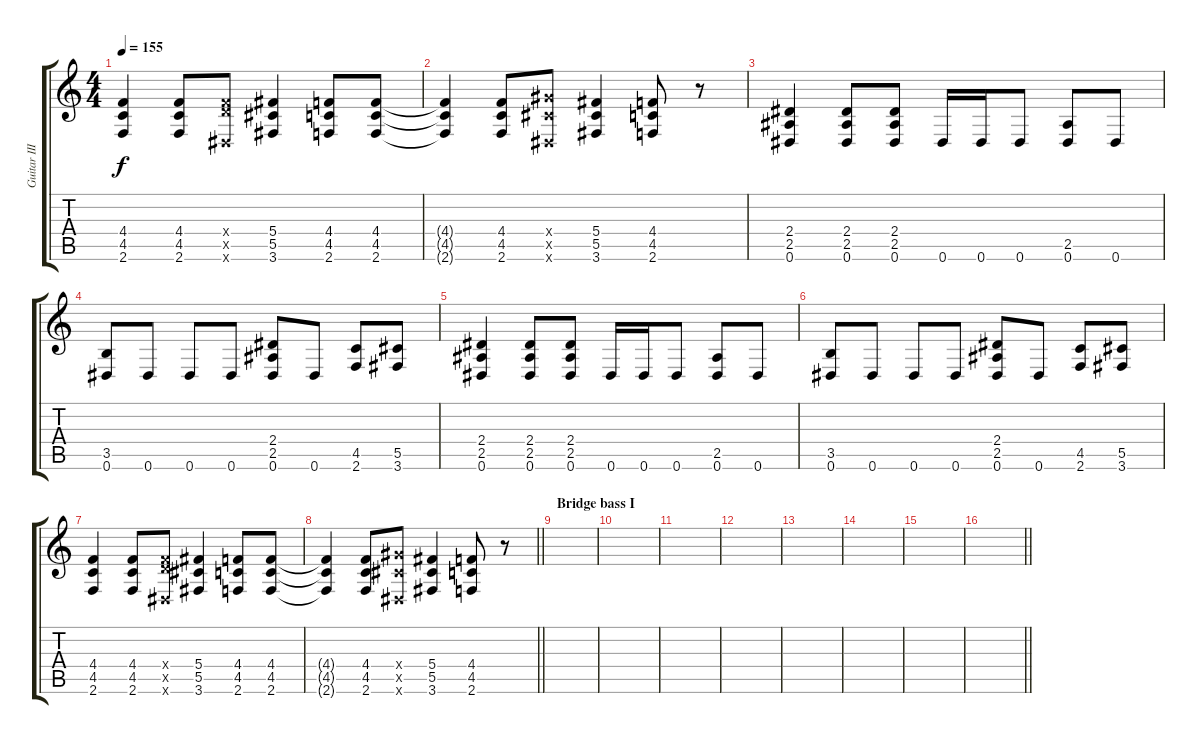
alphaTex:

\track ("Guitar III" "Guitar III") {instrument distortionguitar}
\staff {score tabs}
\tuning (Eb4 Bb3 Gb3 Db3 Ab2 Eb2) {hide}
\ts (4 4)
\tempo 155
\clef g2
\ks c
(4.4 4.5 2.6).4{dy f} (4.4 4.5 2.6).8 (4.4{x} 6.5{x} 0.6{x}).8 (5.4 5.5 3.6).4 (4.4 4.5 2.6).8 (4.4 4.5 2.6).8 |
(4.4{t} 4.5{t} 2.6{t}).4 (4.4 4.5 2.6).8 (7.4{x} 5.5{x} 0.6{x}).8 (5.4 5.5 3.6).4 (4.4 4.5 2.6).8 r.8 |
(2.4 2.5 0.6).4 (2.4 2.5 0.6).8 (2.4 2.5 0.6).8 0.6.16 0.6.16 0.6.8 (2.5 0.6).8 0.6.8 |
(3.5 0.6).8 0.6.8 0.6.8 0.6.8 (2.4 2.5 0.6).8 0.6.8 (4.5 2.6).8 (5.5 3.6).8 |
(2.4 2.5 0.6).4 (2.4 2.5 0.6).8 (2.4 2.5 0.6).8 0.6.16 0.6.16 0.6.8 (2.5 0.6).8 0.6.8 |
(3.5 0.6).8 0.6.8 0.6.8 0.6.8 (2.4 2.5 0.6).8 0.6.8 (4.5 2.6).8 (5.5 3.6).8 |
(4.4 4.5 2.6).4 (4.4 4.5 2.6).8 (4.4{x} 6.5{x} 0.6{x}).8 (5.4 5.5 3.6).4 (4.4 4.5 2.6).8 (4.4 4.5 2.6).8 |
\barLineRight lightlight
(4.4{t} 4.5{t} 2.6{t}).4 (4.4 4.5 2.6).8 (7.4{x} 5.5{x} 0.6{x}).8 (5.4 5.5 3.6).4 (4.4 4.5 2.6).8 r.8 |
\section ("" "Bridge bass I")
|
|
|
|
|
|
|
\barLineRight lightlight
